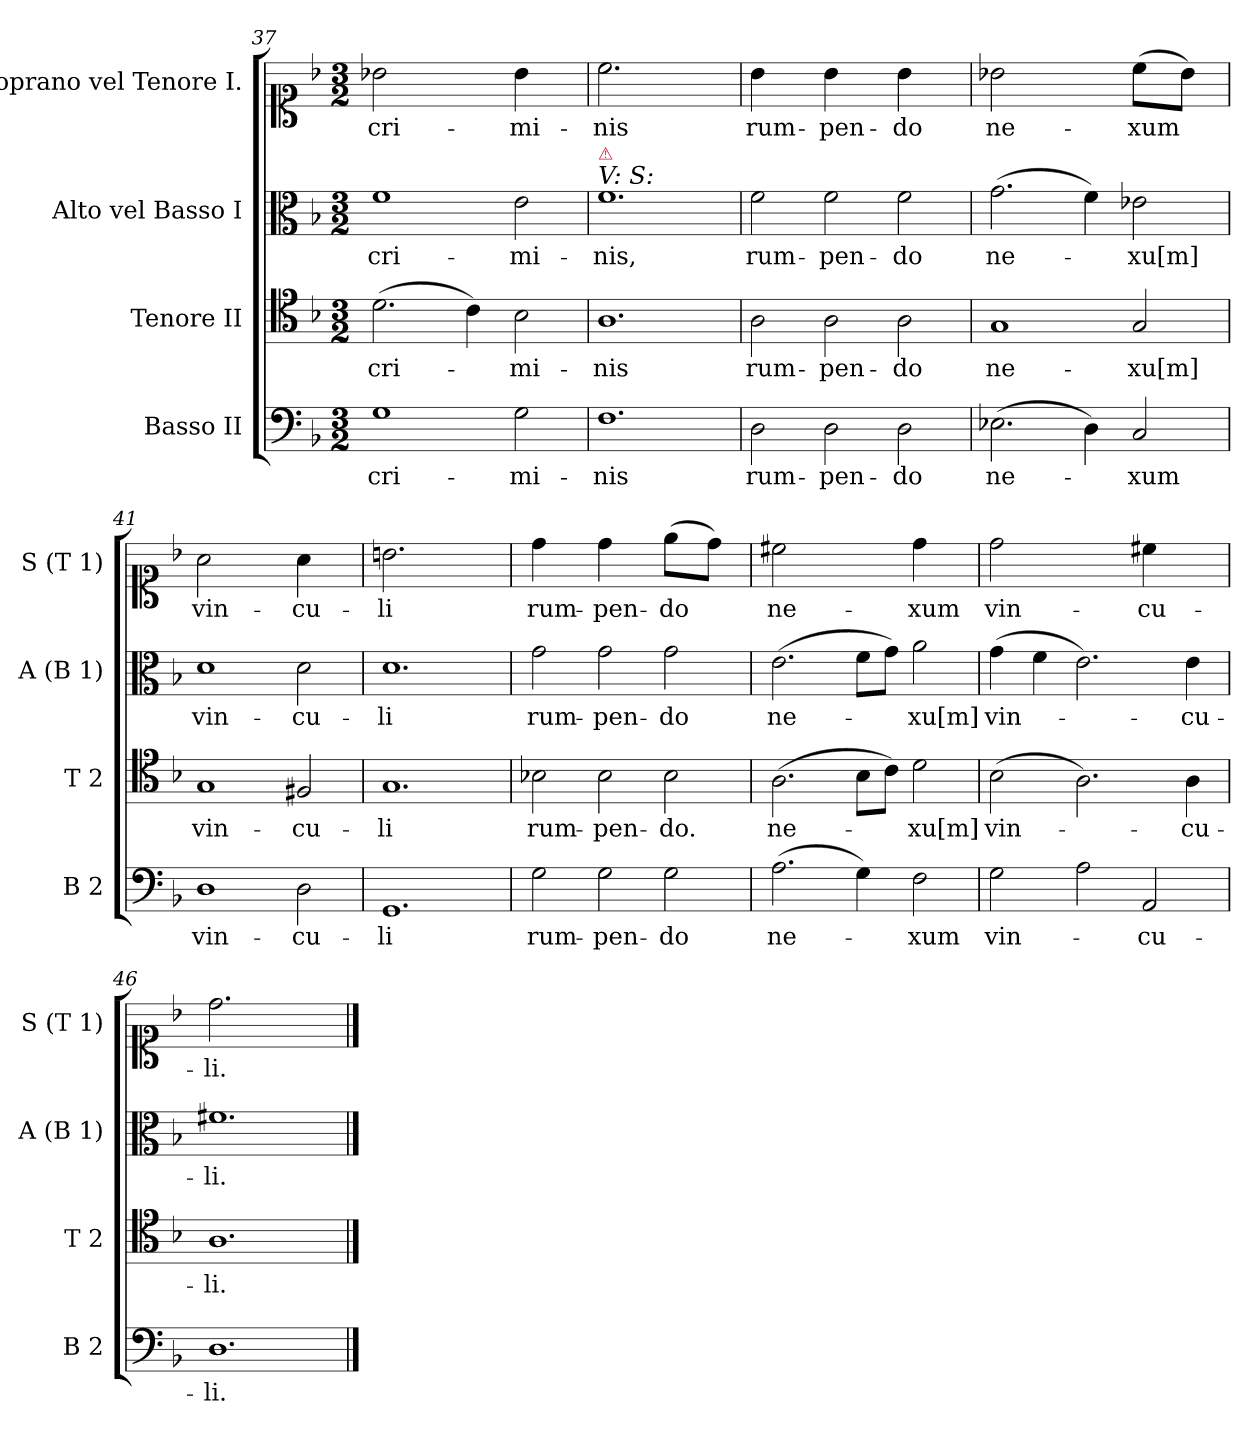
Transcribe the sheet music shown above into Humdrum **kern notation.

**kern	**text	**kern	**text	**kern	**text	**kern	**text
*part4	*part4	*part3	*part3	*part2	*part2	*part1	*part1
*staff4	*staff4	*staff3	*staff3	*staff2	*staff2	*staff1	*staff1
*I"Basso II	*	*I"Tenore II	*	*I"Alto vel Basso I	*	*I"Soprano vel Tenore I.	*
*I'B 2	*	*I'T 2	*	*I'A (B 1)	*	*I'S (T 1)	*
*clefF4	*	*clefC4	*	*clefC3	*	*clefC1	*
*k[b-]	*	*k[b-]	*	*k[b-]	*	*k[b-]	*
*M3/2	*	*M3/2	*	*M3/2	*	*M3/2	*
=37	=37	=37	=37	=37	=37	=37	=37
!	!	!	!	!	!	!LO:N:vis=2	!
1G	cri-	(>2.d\	cri-	1f	cri-	1b-X	cri-
.	.	4c\)	.	.	.	.	.
!	!	!	!	!	!	!LO:N:vis=4	!
2G\	-mi-	2B-\	-mi-	2e\	-mi-	2b-\	-mi-
=38	=38	=38	=38	=38	=38	=38	=38
!	!	!	!	!LO:TX:a:i:t=V&colon; S&colon;	!	!	!
!	!	!	!	!LO:TX:a:color=crimson:t=⚠	!	!	!
!	!	!	!	!	!	!LO:N:vis=2.	!
1.F	-nis	1.A	-nis	1.f	-nis,	1.cc	-nis
=39	=39	=39	=39	=39	=39	=39	=39
!	!	!	!	!	!	!LO:N:vis=4	!
2D\	rum-	2A\	rum-	2f\	rum-	2b-\	rum-
!	!	!	!	!	!	!LO:N:vis=4	!
2D\	-pen-	2A\	-pen-	2f\	-pen-	2b-\	-pen-
!	!	!	!	!	!	!LO:N:vis=4	!
2D\	-do	2A\	-do	2f\	-do	2b-\	-do
=40	=40	=40	=40	=40	=40	=40	=40
!	!	!	!	!	!	!LO:N:vis=2	!
(>2.E-X\	ne-	1G	ne-	(>2.g\	ne-	1b-X	ne-
4D\)	.	.	.	4f\)	.	.	.
!	!	!	!	!	!	!LO:N:vis=8	!
2C/	-xum	2G/	-xu[m]	2e-X\	-xu[m]	(>4cc\L	-xum
!	!	!	!	!	!	!LO:N:vis=8	!
.	.	.	.	.	.	4b-\J)	.
=41	=41	=41	=41	=41	=41	=41	=41
!	!	!	!	!	!	!LO:N:vis=2	!
1D	vin-	1G	vin-	1d	vin-	1a	vin-
!	!	!	!	!	!	!LO:N:vis=4	!
2D\	-cu-	2F#X/	-cu-	2d\	-cu-	2a\	-cu-
=42	=42	=42	=42	=42	=42	=42	=42
!	!	!	!	!	!	!LO:N:vis=2.	!
1.GG	-li	1.G	-li	1.d	-li	1.bn	-li
=43	=43	=43	=43	=43	=43	=43	=43
!	!	!	!	!	!	!LO:N:vis=4	!
2G\	rum-	2B-X\	rum-	2g\	rum-	2dd\	rum-
!	!	!	!	!	!	!LO:N:vis=4	!
2G\	-pen-	2B-\	-pen-	2g\	-pen-	2dd\	-pen-
!	!	!	!	!	!	!LO:N:vis=8	!
2G\	-do	2B-\	-do.	2g\	-do	(>4ee\L	-do
!	!	!	!	!	!	!LO:N:vis=8	!
.	.	.	.	.	.	4dd\J)	.
=44	=44	=44	=44	=44	=44	=44	=44
!	!	!	!	!	!	!LO:N:vis=2	!
(>2.A\	ne-	(>2.A\	ne-	(>2.e\	ne-	1cc#X	ne-
4G\)	.	8B-\L	.	8f\L	.	.	.
.	.	8c\J)	.	8g\J)	.	.	.
!	!	!	!	!	!	!LO:N:vis=4	!
2F\	-xum	2d\	-xu[m]	2a\	-xu[m]	2dd\	-xum
=45	=45	=45	=45	=45	=45	=45	=45
!	!	!	!	!	!	!LO:N:vis=2	!
2G\	vin-	(>2B-\	vin-	(>4g\	vin-	1dd	vin-
.	.	.	.	4f\	.	.	.
2A\	.	2.A\)	.	2.e\)	.	.	.
!	!	!	!	!	!	!LO:N:vis=4	!
2AA/	-cu-	.	.	.	.	2cc#X\	-cu-
.	.	4A\	-cu-	4e\	-cu-	.	.
=46	=46	=46	=46	=46	=46	=46	=46
!	!	!	!	!	!	!LO:N:vis=2.	!
1.D	-li.	1.A	-li.	1.f#X	-li.	1.dd	-li.
==	==	==	==	==	==	==	==
*-	*-	*-	*-	*-	*-	*-	*-
